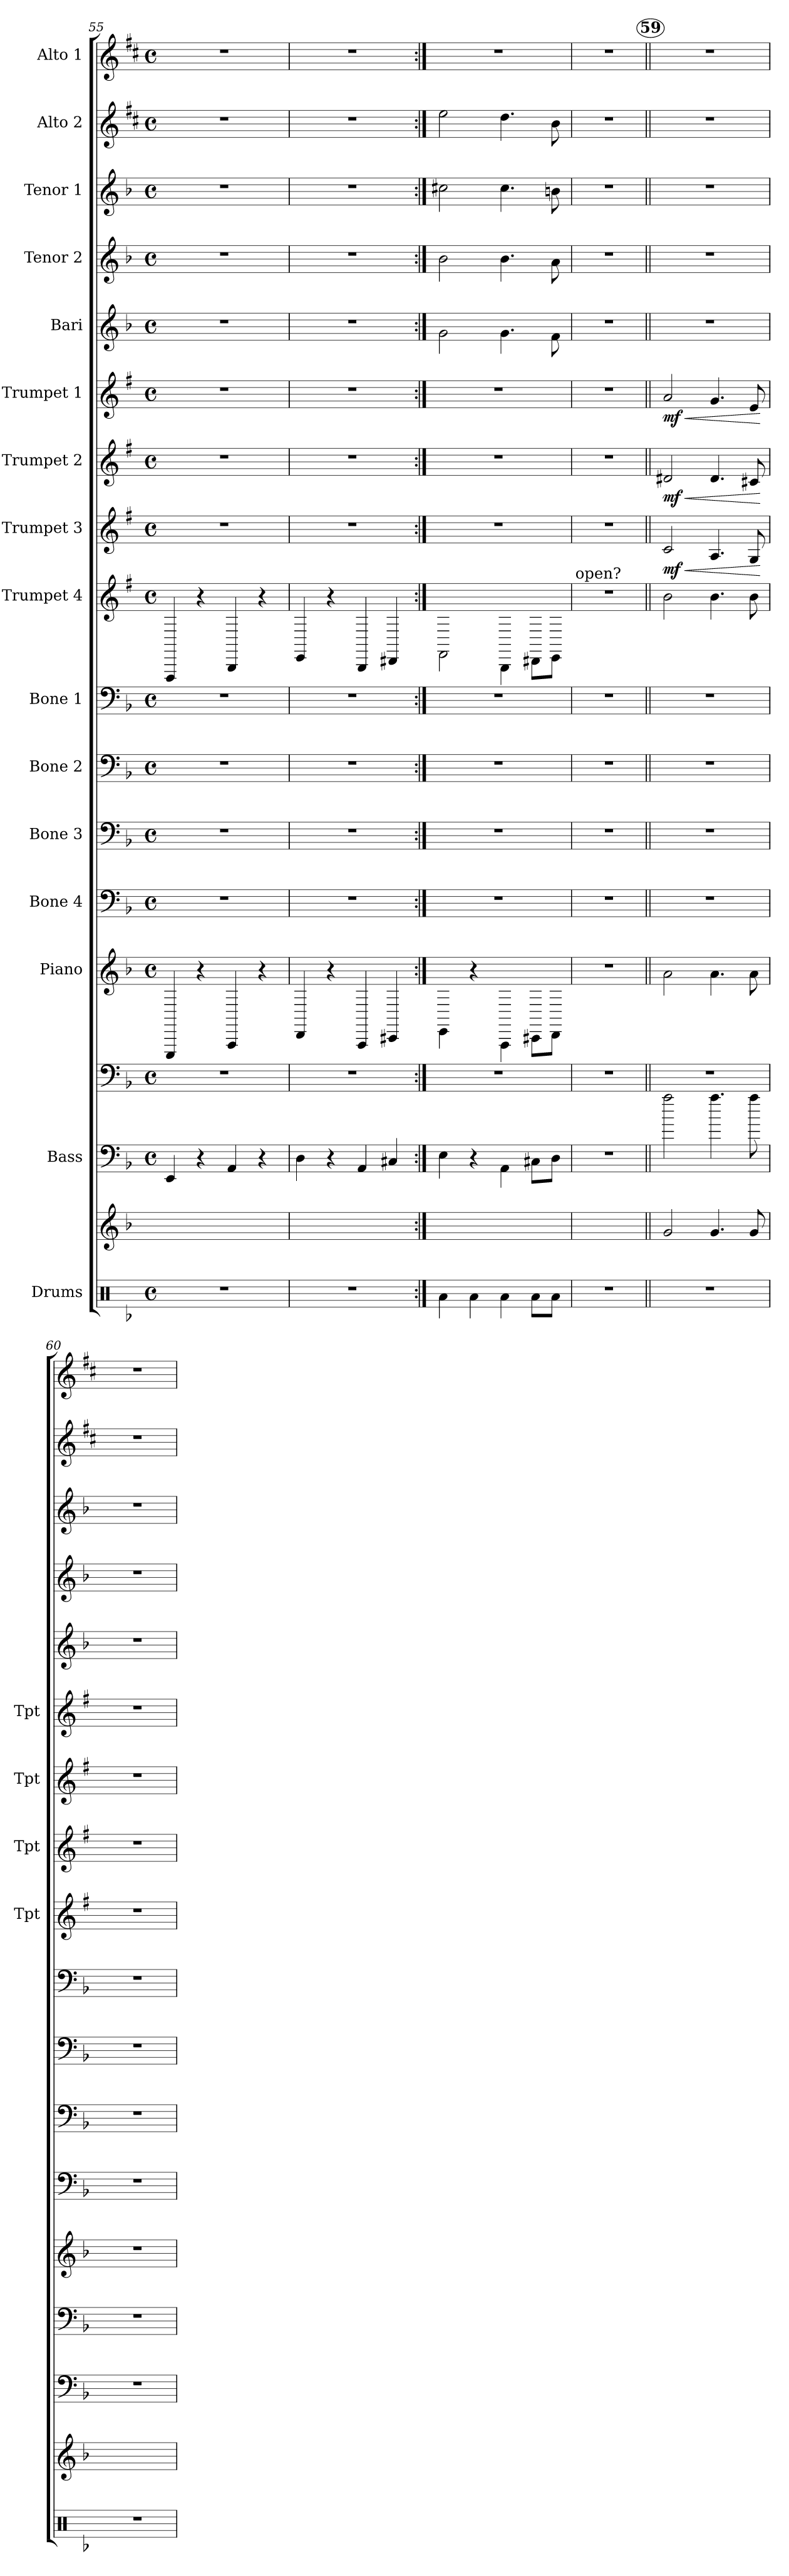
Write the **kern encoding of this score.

**kern	**kern	**kern	**kern	**kern	**kern	**kern	**kern	**kern	**kern	**kern	**dynam	**kern	**dynam	**kern	**dynam	**kern	**kern	**kern	**kern	**kern
*part18	*part17	*part16	*part15	*part14	*part13	*part12	*part11	*part10	*part9	*part8	*part8	*part7	*part7	*part6	*part6	*part5	*part4	*part3	*part2	*part1
*staff18	*staff17	*staff16	*staff15	*staff14	*staff13	*staff12	*staff11	*staff10	*staff9	*staff8	*staff8	*staff7	*staff7	*staff6	*staff6	*staff5	*staff4	*staff3	*staff2	*staff1
*I"Drums	*	*I"Bass	*	*I"Piano	*I"Bone 4	*I"Bone 3	*I"Bone 2	*I"Bone 1	*I"Trumpet 4	*I"Trumpet 3	*	*I"Trumpet 2	*	*I"Trumpet 1	*	*I"Bari	*I"Tenor 2	*I"Tenor 1	*I"Alto 2	*I"Alto 1
*	*	*	*	*	*	*	*	*	*I'Tpt	*I'Tpt	*	*I'Tpt	*	*I'Tpt	*	*	*	*	*	*
*clefX	*clefG2	*clefF4	*clefF4	*clefG2	*clefF4	*clefF4	*clefF4	*clefF4	*clefG2	*clefG2	*	*clefG2	*	*clefG2	*	*clefG2	*clefG2	*clefG2	*clefG2	*clefG2
*	*	*ITrd7c12	*	*	*	*	*	*	*ITrd1c2	*ITrd1c2	*	*ITrd1c2	*	*ITrd1c2	*	*ITrd12c21	*ITrd8c14	*ITrd8c14	*ITrd5c9	*ITrd5c9
*k[b-]	*k[b-]	*k[b-]	*k[b-]	*k[b-]	*k[b-]	*k[b-]	*k[b-]	*k[b-]	*k[b-]	*k[b-]	*	*k[b-]	*	*k[b-]	*	*k[b-]	*k[b-]	*k[b-]	*k[b-]	*k[b-]
*F:	*F:	*F:	*F:	*F:	*F:	*F:	*F:	*F:	*F:	*F:	*	*F:	*	*F:	*	*F:	*F:	*F:	*F:	*F:
*M4/4	*	*M4/4	*M4/4	*M4/4	*M4/4	*M4/4	*M4/4	*M4/4	*M4/4	*M4/4	*	*M4/4	*	*M4/4	*	*M4/4	*M4/4	*M4/4	*M4/4	*M4/4
*met(c)	*	*met(c)	*met(c)	*met(c)	*met(c)	*met(c)	*met(c)	*met(c)	*met(c)	*met(c)	*	*met(c)	*	*met(c)	*	*met(c)	*met(c)	*met(c)	*met(c)	*met(c)
=55	=55	=55	=55	=55	=55	=55	=55	=55	=55	=55	=55	=55	=55	=55	=55	=55	=55	=55	=55	=55
1r	1ryy	4EEE/	1r	4EEE/	1r	1r	1r	1r	4EEE/	1r	.	1r	.	1r	.	1r	1r	1r	1r	1r
.	.	4r	.	4r	.	.	.	.	4r	.	.	.	.	.	.	.	.	.	.	.
.	.	4AAA/	.	4AAA/	.	.	.	.	4AAA/	.	.	.	.	.	.	.	.	.	.	.
.	.	4r	.	4r	.	.	.	.	4r	.	.	.	.	.	.	.	.	.	.	.
=56	=56	=56	=56	=56	=56	=56	=56	=56	=56	=56	=56	=56	=56	=56	=56	=56	=56	=56	=56	=56
1r	1ryy	4DD\	1r	4DD/	1r	1r	1r	1r	4DD/	1r	.	1r	.	1r	.	1r	1r	1r	1r	1r
.	.	4r	.	4r	.	.	.	.	4r	.	.	.	.	.	.	.	.	.	.	.
.	.	4AAA/	.	4AAA/	.	.	.	.	4AAA/	.	.	.	.	.	.	.	.	.	.	.
.	.	4CC#X/	.	4CC#X/	.	.	.	.	4CC#X/	.	.	.	.	.	.	.	.	.	.	.
=57:|!	=57:|!	=57:|!	=57:|!	=57:|!	=57:|!	=57:|!	=57:|!	=57:|!	=57:|!	=57:|!	=57:|!	=57:|!	=57:|!	=57:|!	=57:|!	=57:|!	=57:|!	=57:|!	=57:|!	=57:|!
4Ra\	1ryy	4EE\	1r	4EE\	1r	1r	1r	1r	2EE\	1r	.	1r	.	1r	.	(<2G\	(<2B-\	(<2c#X\	(<2g\	1r
4Ra\	.	4r	.	4r	.	.	.	.	.	.	.	.	.	.	.	.	.	.	.	.
4Ra\	.	4AAA\	.	4AAA\	.	.	.	.	4AAA\	.	.	.	.	.	.	4.G\	4.B-\	4.c#\	4.f\	.
8Ra\L	.	8CC#X\L	.	8CC#X\L	.	.	.	.	8CC#X\L	.	.	.	.	.	.	.	.	.	.	.
8Ra\J	.	8DD\J	.	8DD\J	.	.	.	.	8DD\J	.	.	.	.	.	.	8F\	8A\	8Bn\	8d\	.
=58	=58	=58	=58	=58	=58	=58	=58	=58	=58	=58	=58	=58	=58	=58	=58	=58	=58	=58	=58	=58
!	!	!	!	!	!	!	!	!	!LO:TX:a:t=open?	!	!	!	!	!	!	!	!	!	!	!
1r	1ryy	1r	1r	1r	1r	1r	1r	1r	1r	1r	.	1r	.	1r	.	1r	1r	1r	1r	1r
!!LO:PB:g=z
!!LO:REH:place=s1:a:B:enc=circle:fs=7:t=59
=59||	=59||	=59||	=59||	=59||	=59||	=59||	=59||	=59||	=59||	=59||	=59||	=59||	=59||	=59||	=59||	=59||	=59||	=59||	=59||	=59||
!	!	!	!	!	!	!	!	!	!	!	!LO:HP:b	!	!LO:HP:b	!	!LO:HP:b	!	!	!	!	!
!	!	!	!	!	!	!	!	!	!	!	!LO:DY:n=1:b	!	!LO:DY:n=1:b	!	!LO:DY:n=1:b	!	!	!	!	!
1r	2g/	2a\	1r	2a\	1r	1r	1r	1r	2a\	2B-/	< mf	2c#X/	< mf	2g/	< mf	1r	1r	1r	1r	1r
.	4.g/	4.a\	.	4.a\	.	.	.	.	4.a\	4.G/	.	4.c#/	.	4.f/	.	.	.	.	.	.
.	8g/	8a\	.	8a\	.	.	.	.	8a\	8F/	.	8Bn/	.	8d/	.	.	.	.	.	.
.	.	.	.	.	.	.	.	.	.	.	[	.	[	.	[	.	.	.	.	.
=60	=60	=60	=60	=60	=60	=60	=60	=60	=60	=60	=60	=60	=60	=60	=60	=60	=60	=60	=60	=60
1r	1ryy	1r	1r	1r	1r	1r	1r	1r	1r	1r	.	1r	.	1r	.	1r	1r	1r	1r	1r
=	=	=	=	=	=	=	=	=	=	=	=	=	=	=	=	=	=	=	=	=
*-	*-	*-	*-	*-	*-	*-	*-	*-	*-	*-	*-	*-	*-	*-	*-	*-	*-	*-	*-	*-
